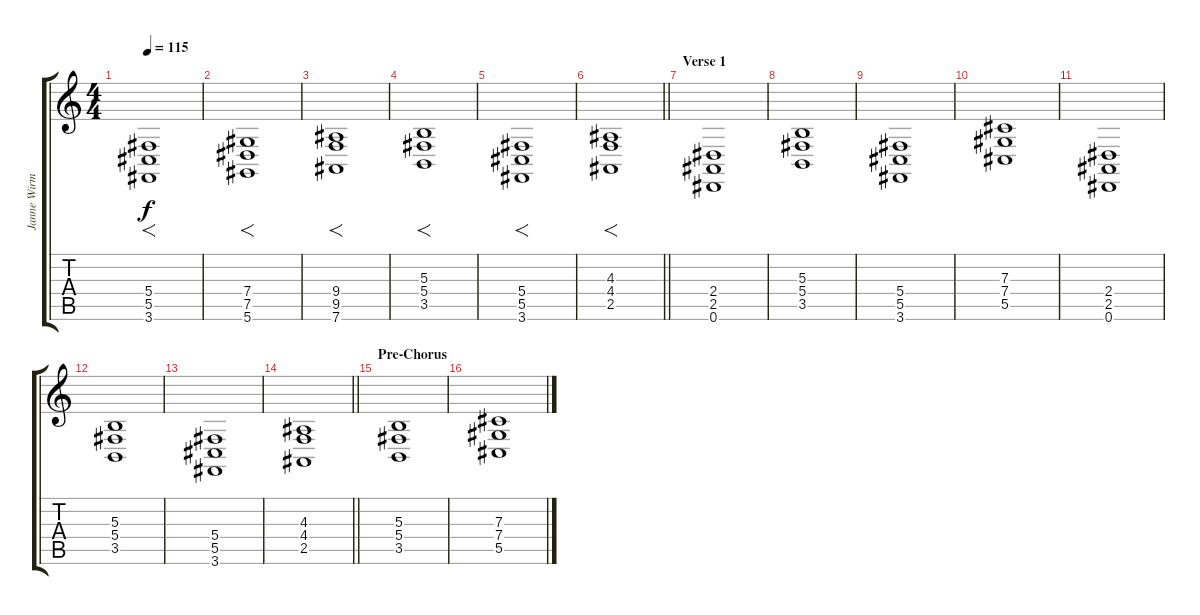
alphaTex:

\track ("Janne Wirman (Keyboards)" "Janne Wirm") {instrument lead1square}
\staff {score tabs}
\tuning (Eb4 Bb3 Gb3 Db3 Ab2 Eb2) {hide}
\ts (4 4)
\tempo 115
\clef g2
\ks c
(5.4 5.5 3.6).1{f dy f} |
(7.4 7.5 5.6).1{f} |
(9.4 9.5 7.6).1{f} |
(5.3 5.4 3.5).1{f} |
(5.4 5.5 3.6).1{f} |
\barLineRight lightlight
(4.3 4.4 2.5).1{f} |
\section ("" "Verse 1")
(2.4 2.5 0.6).1 |
(5.3 5.4 3.5).1 |
(5.4 5.5 3.6).1 |
(7.3 7.4 5.5).1 |
(2.4 2.5 0.6).1 |
(5.3 5.4 3.5).1 |
(5.4 5.5 3.6).1 |
\barLineRight lightlight
(4.3 4.4 2.5).1 |
\section ("" "Pre-Chorus")
(5.3 5.4 3.5).1 |
(7.3 7.4 5.5).1
